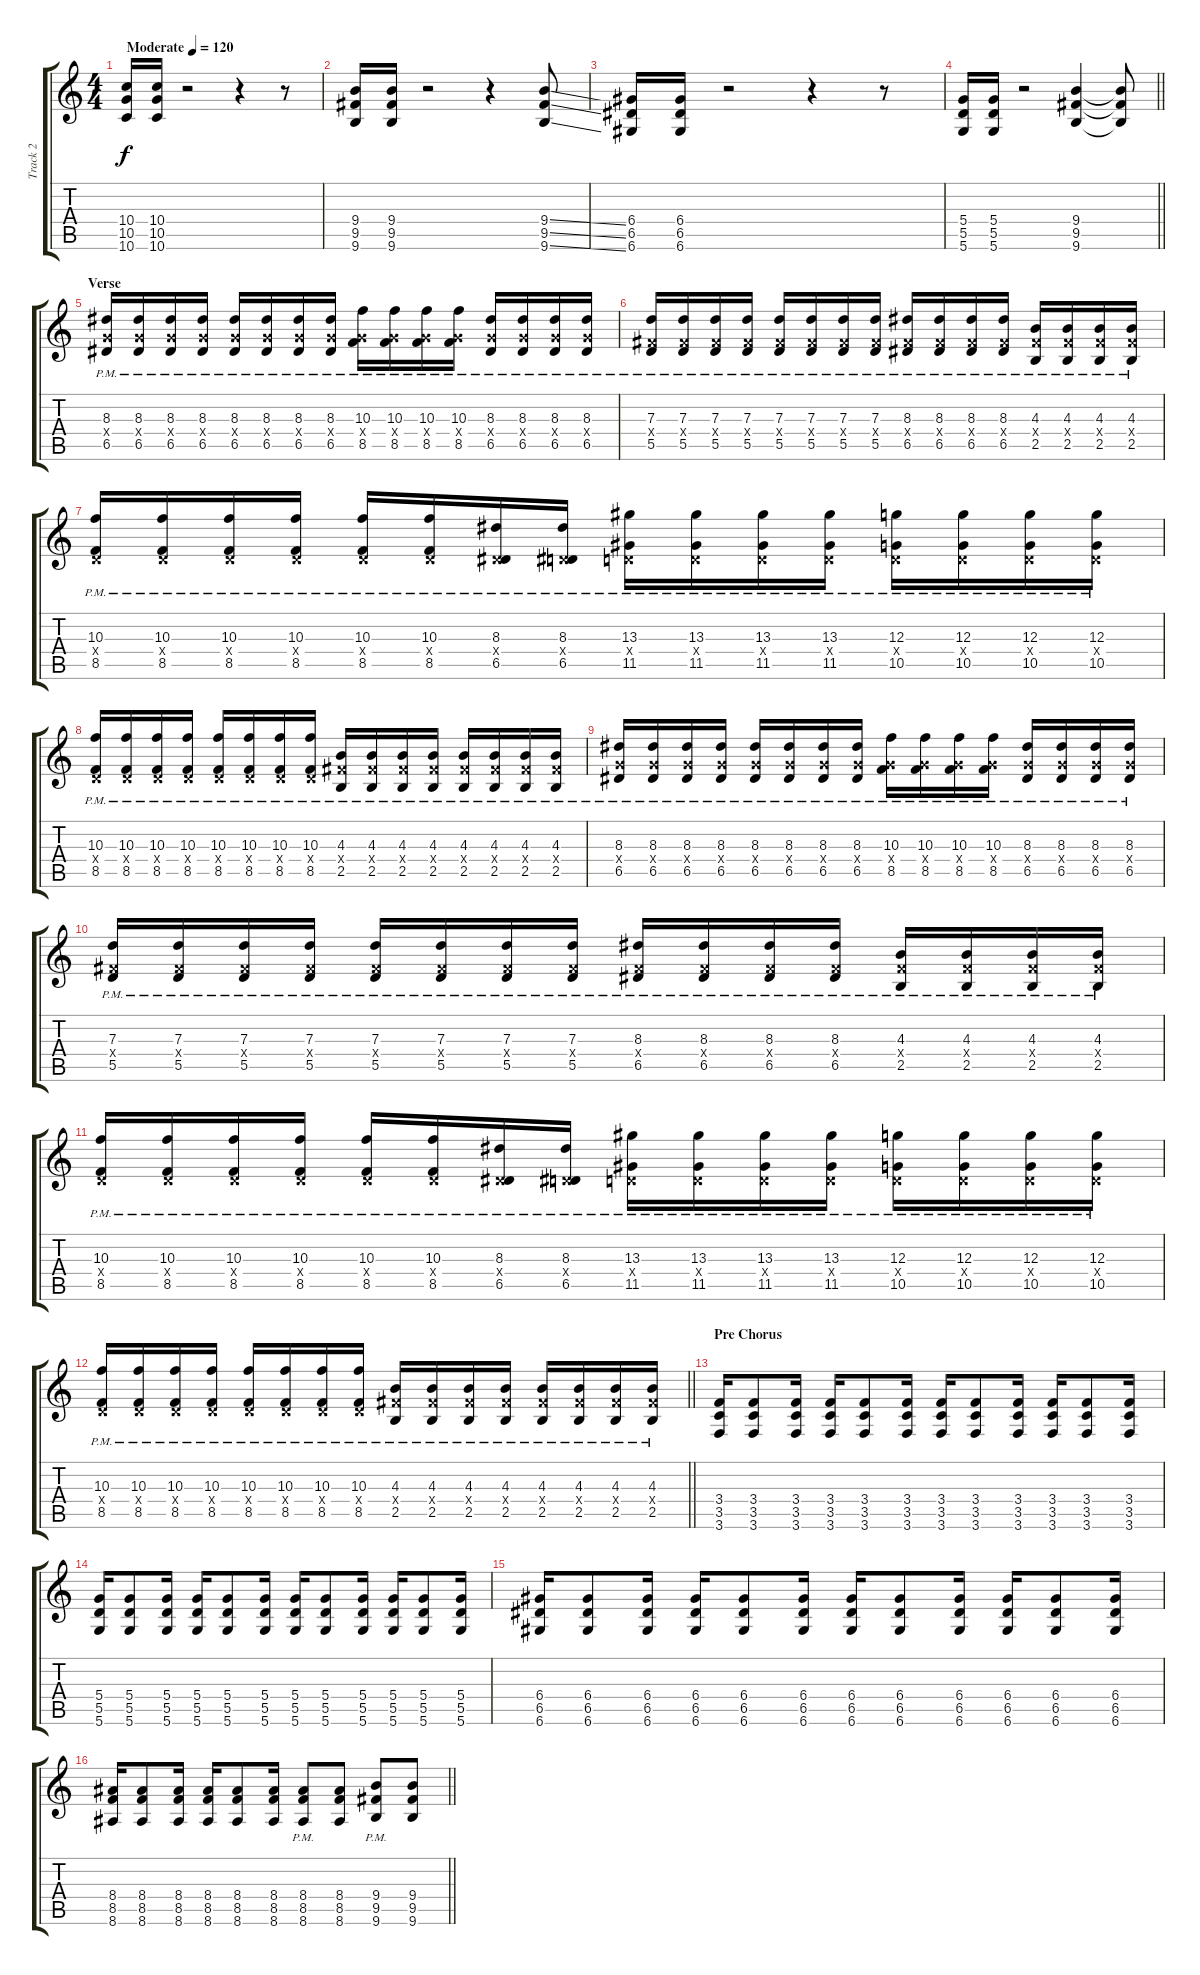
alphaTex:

\track ("Track 2" "Track 2") {instrument distortionguitar}
\staff {score tabs}
\tuning (E4 B3 G3 D3 A2 D2) {hide}
\ts (4 4)
\tempo (120 "Moderate")
\clef g2
\ks c
(10.4 10.5 10.6).16{dy f instrument distortionguitar} (10.4 10.5 10.6).16 r.2 r.4 r.8 |
(9.4 9.5 9.6).16 (9.4 9.5 9.6).16 r.2 r.4 (9.4{ss} 9.5{ss} 9.6{ss}).8 |
(6.4 6.5 6.6).16 (6.4 6.5 6.6).16 r.2 r.4 r.8 |
\barLineRight lightlight
(5.4 5.5 5.6).16 (5.4 5.5 5.6).16 r.2 (9.4 9.5 9.6).4 (9.4{t} 9.5{t} 9.6{t}).8 |
\section ("" "Verse")
(8.3{pm} 5.4{x} 6.5{pm}).16 (8.3{pm} 5.4{x} 6.5{pm}).16 (8.3{pm} 5.4{x} 6.5{pm}).16 (8.3{pm} 5.4{x} 6.5{pm}).16 (8.3{pm} 5.4{x} 6.5{pm}).16 (8.3{pm} 5.4{x} 6.5{pm}).16 (8.3{pm} 5.4{x} 6.5{pm}).16 (8.3{pm} 5.4{x} 6.5{pm}).16 (10.3{pm} 5.4{x} 8.5{pm}).16 (10.3{pm} 5.4{x} 8.5{pm}).16 (10.3{pm} 5.4{x} 8.5{pm}).16 (10.3{pm} 5.4{x} 8.5{pm}).16 (8.3{pm} 5.4{x} 6.5{pm}).16 (8.3{pm} 5.4{x} 6.5{pm}).16 (8.3{pm} 5.4{x} 6.5{pm}).16 (8.3{pm} 5.4{x} 6.5{pm}).16 |
(7.3{pm} 4.4{x} 5.5{pm}).16 (7.3{pm} 4.4{x} 5.5{pm}).16 (7.3{pm} 4.4{x} 5.5{pm}).16 (7.3{pm} 4.4{x} 5.5{pm}).16 (7.3{pm} 4.4{x} 5.5{pm}).16 (7.3{pm} 4.4{x} 5.5{pm}).16 (7.3{pm} 4.4{x} 5.5{pm}).16 (7.3{pm} 4.4{x} 5.5{pm}).16 (8.3{pm} 4.4{x} 6.5{pm}).16 (8.3{pm} 4.4{x} 6.5{pm}).16 (8.3{pm} 4.4{x} 6.5{pm}).16 (8.3{pm} 4.4{x} 6.5{pm}).16 (4.3{pm} 4.4{x} 2.5{pm}).16 (4.3{pm} 4.4{x} 2.5{pm}).16 (4.3{pm} 4.4{x} 2.5{pm}).16 (4.3{pm} 4.4{x} 2.5{pm}).16 |
(10.3{pm} 0.4{x} 8.5{pm}).16 (10.3{pm} 0.4{x} 8.5{pm}).16 (10.3{pm} 0.4{x} 8.5{pm}).16 (10.3{pm} 0.4{x} 8.5{pm}).16 (10.3{pm} 0.4{x} 8.5{pm}).16 (10.3{pm} 0.4{x} 8.5{pm}).16 (8.3{pm} 0.4{x} 6.5{pm}).16 (8.3{pm} 0.4{x} 6.5{pm}).16 (13.3{pm} 0.4{x} 11.5{pm}).16 (13.3{pm} 0.4{x} 11.5{pm}).16 (13.3{pm} 0.4{x} 11.5{pm}).16 (13.3{pm} 0.4{x} 11.5{pm}).16 (12.3{pm} 0.4{x} 10.5{pm}).16 (12.3{pm} 0.4{x} 10.5{pm}).16 (12.3{pm} 0.4{x} 10.5{pm}).16 (12.3{pm} 0.4{x} 10.5{pm}).16 |
(10.3{pm} 0.4{x} 8.5{pm}).16 (10.3{pm} 0.4{x} 8.5{pm}).16 (10.3{pm} 0.4{x} 8.5{pm}).16 (10.3{pm} 0.4{x} 8.5{pm}).16 (10.3{pm} 0.4{x} 8.5{pm}).16 (10.3{pm} 0.4{x} 8.5{pm}).16 (10.3{pm} 0.4{x} 8.5{pm}).16 (10.3{pm} 0.4{x} 8.5{pm}).16 (4.3{pm} 4.4{x} 2.5{pm}).16 (4.3{pm} 4.4{x} 2.5{pm}).16 (4.3{pm} 4.4{x} 2.5{pm}).16 (4.3{pm} 4.4{x} 2.5{pm}).16 (4.3{pm} 4.4{x} 2.5{pm}).16 (4.3{pm} 4.4{x} 2.5{pm}).16 (4.3{pm} 4.4{x} 2.5{pm}).16 (4.3{pm} 4.4{x} 2.5{pm}).16 |
(8.3{pm} 5.4{x} 6.5{pm}).16 (8.3{pm} 5.4{x} 6.5{pm}).16 (8.3{pm} 5.4{x} 6.5{pm}).16 (8.3{pm} 5.4{x} 6.5{pm}).16 (8.3{pm} 5.4{x} 6.5{pm}).16 (8.3{pm} 5.4{x} 6.5{pm}).16 (8.3{pm} 5.4{x} 6.5{pm}).16 (8.3{pm} 5.4{x} 6.5{pm}).16 (10.3{pm} 5.4{x} 8.5{pm}).16 (10.3{pm} 5.4{x} 8.5{pm}).16 (10.3{pm} 5.4{x} 8.5{pm}).16 (10.3{pm} 5.4{x} 8.5{pm}).16 (8.3{pm} 5.4{x} 6.5{pm}).16 (8.3{pm} 5.4{x} 6.5{pm}).16 (8.3{pm} 5.4{x} 6.5{pm}).16 (8.3{pm} 5.4{x} 6.5{pm}).16 |
(7.3{pm} 4.4{x} 5.5{pm}).16 (7.3{pm} 4.4{x} 5.5{pm}).16 (7.3{pm} 4.4{x} 5.5{pm}).16 (7.3{pm} 4.4{x} 5.5{pm}).16 (7.3{pm} 4.4{x} 5.5{pm}).16 (7.3{pm} 4.4{x} 5.5{pm}).16 (7.3{pm} 4.4{x} 5.5{pm}).16 (7.3{pm} 4.4{x} 5.5{pm}).16 (8.3{pm} 4.4{x} 6.5{pm}).16 (8.3{pm} 4.4{x} 6.5{pm}).16 (8.3{pm} 4.4{x} 6.5{pm}).16 (8.3{pm} 4.4{x} 6.5{pm}).16 (4.3{pm} 4.4{x} 2.5{pm}).16 (4.3{pm} 4.4{x} 2.5{pm}).16 (4.3{pm} 4.4{x} 2.5{pm}).16 (4.3{pm} 4.4{x} 2.5{pm}).16 |
(10.3{pm} 0.4{x} 8.5{pm}).16 (10.3{pm} 0.4{x} 8.5{pm}).16 (10.3{pm} 0.4{x} 8.5{pm}).16 (10.3{pm} 0.4{x} 8.5{pm}).16 (10.3{pm} 0.4{x} 8.5{pm}).16 (10.3{pm} 0.4{x} 8.5{pm}).16 (8.3{pm} 0.4{x} 6.5{pm}).16 (8.3{pm} 0.4{x} 6.5{pm}).16 (13.3{pm} 0.4{x} 11.5{pm}).16 (13.3{pm} 0.4{x} 11.5{pm}).16 (13.3{pm} 0.4{x} 11.5{pm}).16 (13.3{pm} 0.4{x} 11.5{pm}).16 (12.3{pm} 0.4{x} 10.5{pm}).16 (12.3{pm} 0.4{x} 10.5{pm}).16 (12.3{pm} 0.4{x} 10.5{pm}).16 (12.3{pm} 0.4{x} 10.5{pm}).16 |
\barLineRight lightlight
(10.3{pm} 0.4{x} 8.5{pm}).16 (10.3{pm} 0.4{x} 8.5{pm}).16 (10.3{pm} 0.4{x} 8.5{pm}).16 (10.3{pm} 0.4{x} 8.5{pm}).16 (10.3{pm} 0.4{x} 8.5{pm}).16 (10.3{pm} 0.4{x} 8.5{pm}).16 (10.3{pm} 0.4{x} 8.5{pm}).16 (10.3{pm} 0.4{x} 8.5{pm}).16 (4.3{pm} 4.4{x} 2.5{pm}).16 (4.3{pm} 4.4{x} 2.5{pm}).16 (4.3{pm} 4.4{x} 2.5{pm}).16 (4.3{pm} 4.4{x} 2.5{pm}).16 (4.3{pm} 4.4{x} 2.5{pm}).16 (4.3{pm} 4.4{x} 2.5{pm}).16 (4.3{pm} 4.4{x} 2.5{pm}).16 (4.3{pm} 4.4{x} 2.5{pm}).16 |
\section ("" "Pre Chorus")
(3.4 3.5 3.6).16 (3.4 3.5 3.6).8 (3.4 3.5 3.6).16 (3.4 3.5 3.6).16 (3.4 3.5 3.6).8 (3.4 3.5 3.6).16 (3.4 3.5 3.6).16 (3.4 3.5 3.6).8 (3.4 3.5 3.6).16 (3.4 3.5 3.6).16 (3.4 3.5 3.6).8 (3.4 3.5 3.6).16 |
(5.4 5.5 5.6).16 (5.4 5.5 5.6).8 (5.4 5.5 5.6).16 (5.4 5.5 5.6).16 (5.4 5.5 5.6).8 (5.4 5.5 5.6).16 (5.4 5.5 5.6).16 (5.4 5.5 5.6).8 (5.4 5.5 5.6).16 (5.4 5.5 5.6).16 (5.4 5.5 5.6).8 (5.4 5.5 5.6).16 |
(6.4 6.5 6.6).16 (6.4 6.5 6.6).8 (6.4 6.5 6.6).16 (6.4 6.5 6.6).16 (6.4 6.5 6.6).8 (6.4 6.5 6.6).16 (6.4 6.5 6.6).16 (6.4 6.5 6.6).8 (6.4 6.5 6.6).16 (6.4 6.5 6.6).16 (6.4 6.5 6.6).8 (6.4 6.5 6.6).16 |
\barLineRight lightlight
(8.4 8.5 8.6).16 (8.4 8.5 8.6).8 (8.4 8.5 8.6).16 (8.4 8.5 8.6).16 (8.4 8.5 8.6).8 (8.4 8.5 8.6).16 (8.4{pm} 8.5{pm} 8.6{pm}).8 (8.4 8.5 8.6).8 (9.4{pm} 9.5{pm} 9.6{pm}).8 (9.4 9.5 9.6).8
